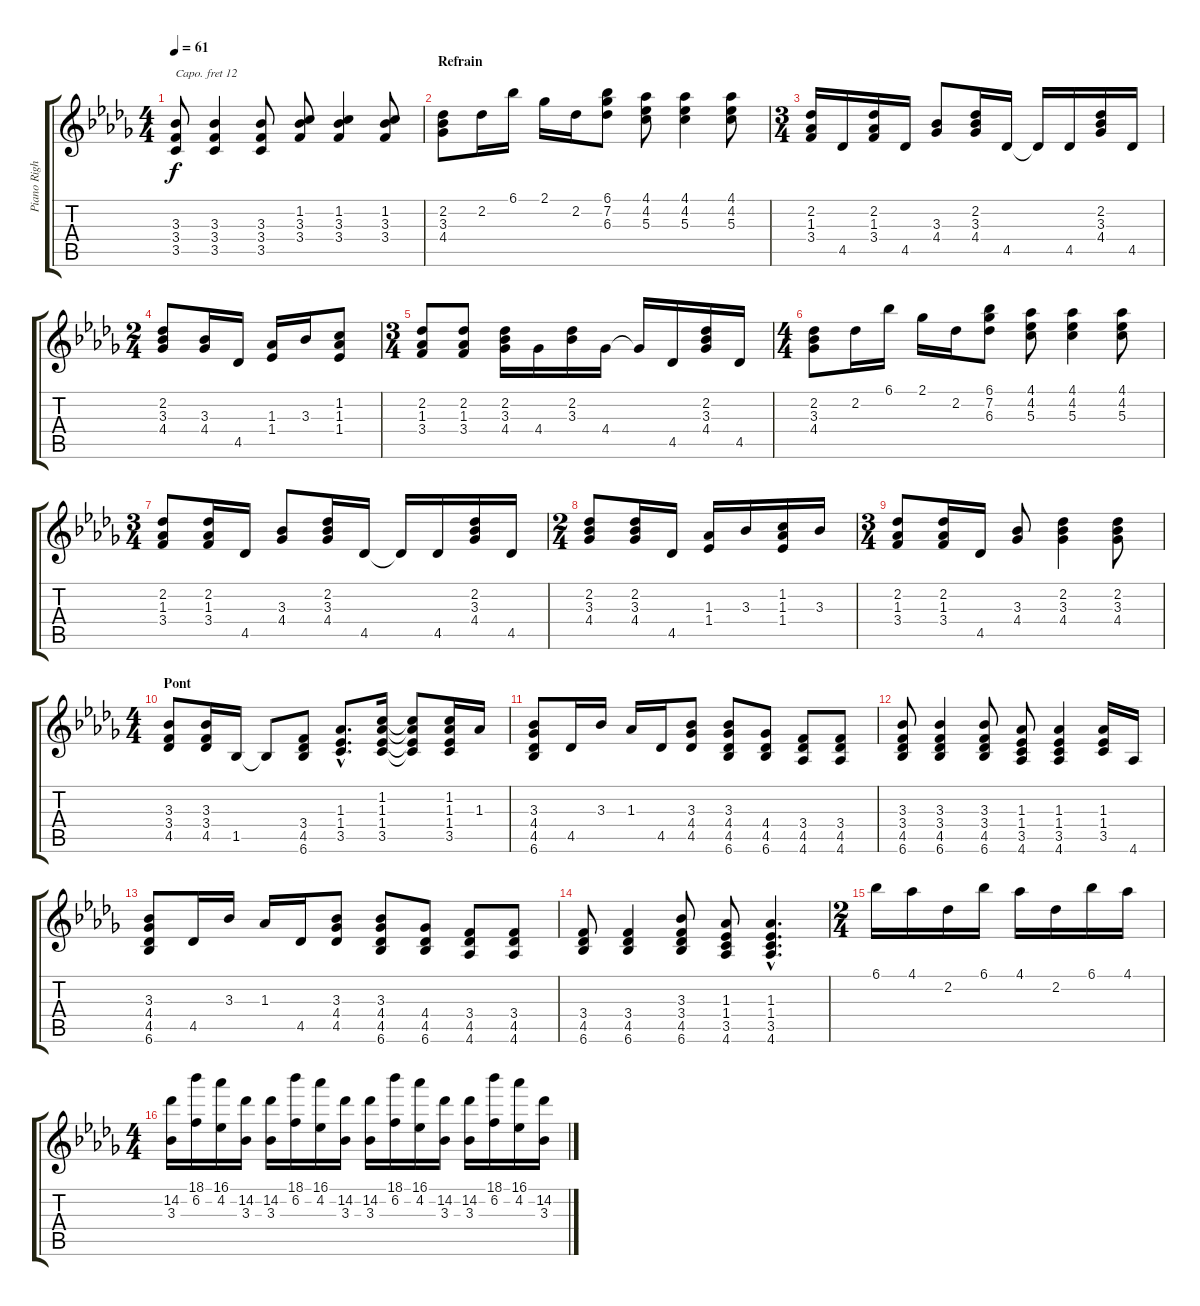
\track ("Piano Right Hand" "Piano Righ") {instrument acousticgrandpiano}
\staff {score tabs}
\capo 12
\tuning (E4 B3 G3 D3 A2 E2) {hide}
\ts (4 4)
\tempo 61
\clef g2
\ks db
(3.3 3.4 3.5).8{dy f} (3.3 3.4 3.5).4 (3.3 3.4 3.5).8 (1.2 3.3 3.4).8 (1.2 3.3 3.4).4 (1.2 3.3 3.4).8 |
\section ("" "Refrain")
(2.2 3.3 4.4).8 2.2.16 6.1.16 2.1.16 2.2.16 (6.1 7.2 6.3).8 (4.1 4.2 5.3).8 (4.1 4.2 5.3).4 (4.1 4.2 5.3).8 |
\ts (3 4)
(2.2 1.3 3.4).16 4.5.16 (2.2 1.3 3.4).16 4.5.16 (3.3 4.4).8 (2.2 3.3 4.4).16 4.5.16 4.5{t}.16 4.5.16 (2.2 3.3 4.4).16 4.5.16 |
\ts (2 4)
(2.2 3.3 4.4).8 (3.3 4.4).16 4.5.16 (1.3 1.4).16 3.3.16 (1.2 1.3 1.4).8 |
\ts (3 4)
(2.2 1.3 3.4).8 (2.2 1.3 3.4).8 (2.2 3.3 4.4).16 4.4.16 (2.2 3.3).16 4.4.16 4.4{t}.16 4.5.16 (2.2 3.3 4.4).16 4.5.16 |
\ts (4 4)
(2.2 3.3 4.4).8 2.2.16 6.1.16 2.1.16 2.2.16 (6.1 7.2 6.3).8 (4.1 4.2 5.3).8 (4.1 4.2 5.3).4 (4.1 4.2 5.3).8 |
\ts (3 4)
(2.2 1.3 3.4).8 (2.2 1.3 3.4).16 4.5.16 (3.3 4.4).8 (2.2 3.3 4.4).16 4.5.16 4.5{t}.16 4.5.16 (2.2 3.3 4.4).16 4.5.16 |
\ts (2 4)
(2.2 3.3 4.4).8 (2.2 3.3 4.4).16 4.5.16 (1.3 1.4).16 3.3.16 (1.2 1.3 1.4).16 3.3.16 |
\ts (3 4)
(2.2 1.3 3.4).8 (2.2 1.3 3.4).16 4.5.16 (3.3 4.4).8 (2.2 3.3 4.4).4 (2.2 3.3 4.4).8 |
\ts (4 4)
\section ("" "Pont")
(3.3 3.4 4.5).8 (3.3 3.4 4.5).16 1.5.16 1.5{t}.8 (3.4 4.5 6.6).8 (1.3{hac} 1.4{hac} 3.5{hac}).8{d} (1.2 1.3 1.4 3.5).16 (1.2{t} 1.3{t} 1.4{t} 3.5{t}).8 (1.2 1.3 1.4 3.5).16 1.3.16 |
(3.3 4.4 4.5 6.6).8 4.5.16 3.3.16 1.3.16 4.5.16 (3.3 4.4 4.5).8 (3.3 4.4 4.5 6.6).8 (4.4 4.5 6.6).8 (3.4 4.5 4.6).8 (3.4 4.5 4.6).8 |
(3.3 3.4 4.5 6.6).8 (3.3 3.4 4.5 6.6).4 (3.3 3.4 4.5 6.6).8 (1.3 1.4 3.5 4.6).8 (1.3 1.4 3.5 4.6).4 (1.3 1.4 3.5).16 4.6.16 |
(3.3 4.4 4.5 6.6).8 4.5.16 3.3.16 1.3.16 4.5.16 (3.3 4.4 4.5).8 (3.3 4.4 4.5 6.6).8 (4.4 4.5 6.6).8 (3.4 4.5 4.6).8 (3.4 4.5 4.6).8 |
(3.4 4.5 6.6).8 (3.4 4.5 6.6).4 (3.3 3.4 4.5 6.6).8 (1.3 1.4 3.5 4.6).8 (1.3{hac} 1.4{hac} 3.5{hac} 4.6{hac}).4{d} |
\ts (2 4)
6.1.16 4.1.16 2.2.16 6.1.16 4.1.16 2.2.16 6.1.16 4.1.16 |
\ts (4 4)
(14.2 3.3).16 (18.1 6.2).16 (16.1 4.2).16 (14.2 3.3).16 (14.2 3.3).16 (18.1 6.2).16 (16.1 4.2).16 (14.2 3.3).16 (14.2 3.3).16 (18.1 6.2).16 (16.1 4.2).16 (14.2 3.3).16 (14.2 3.3).16 (18.1 6.2).16 (16.1 4.2).16 (14.2 3.3).16
